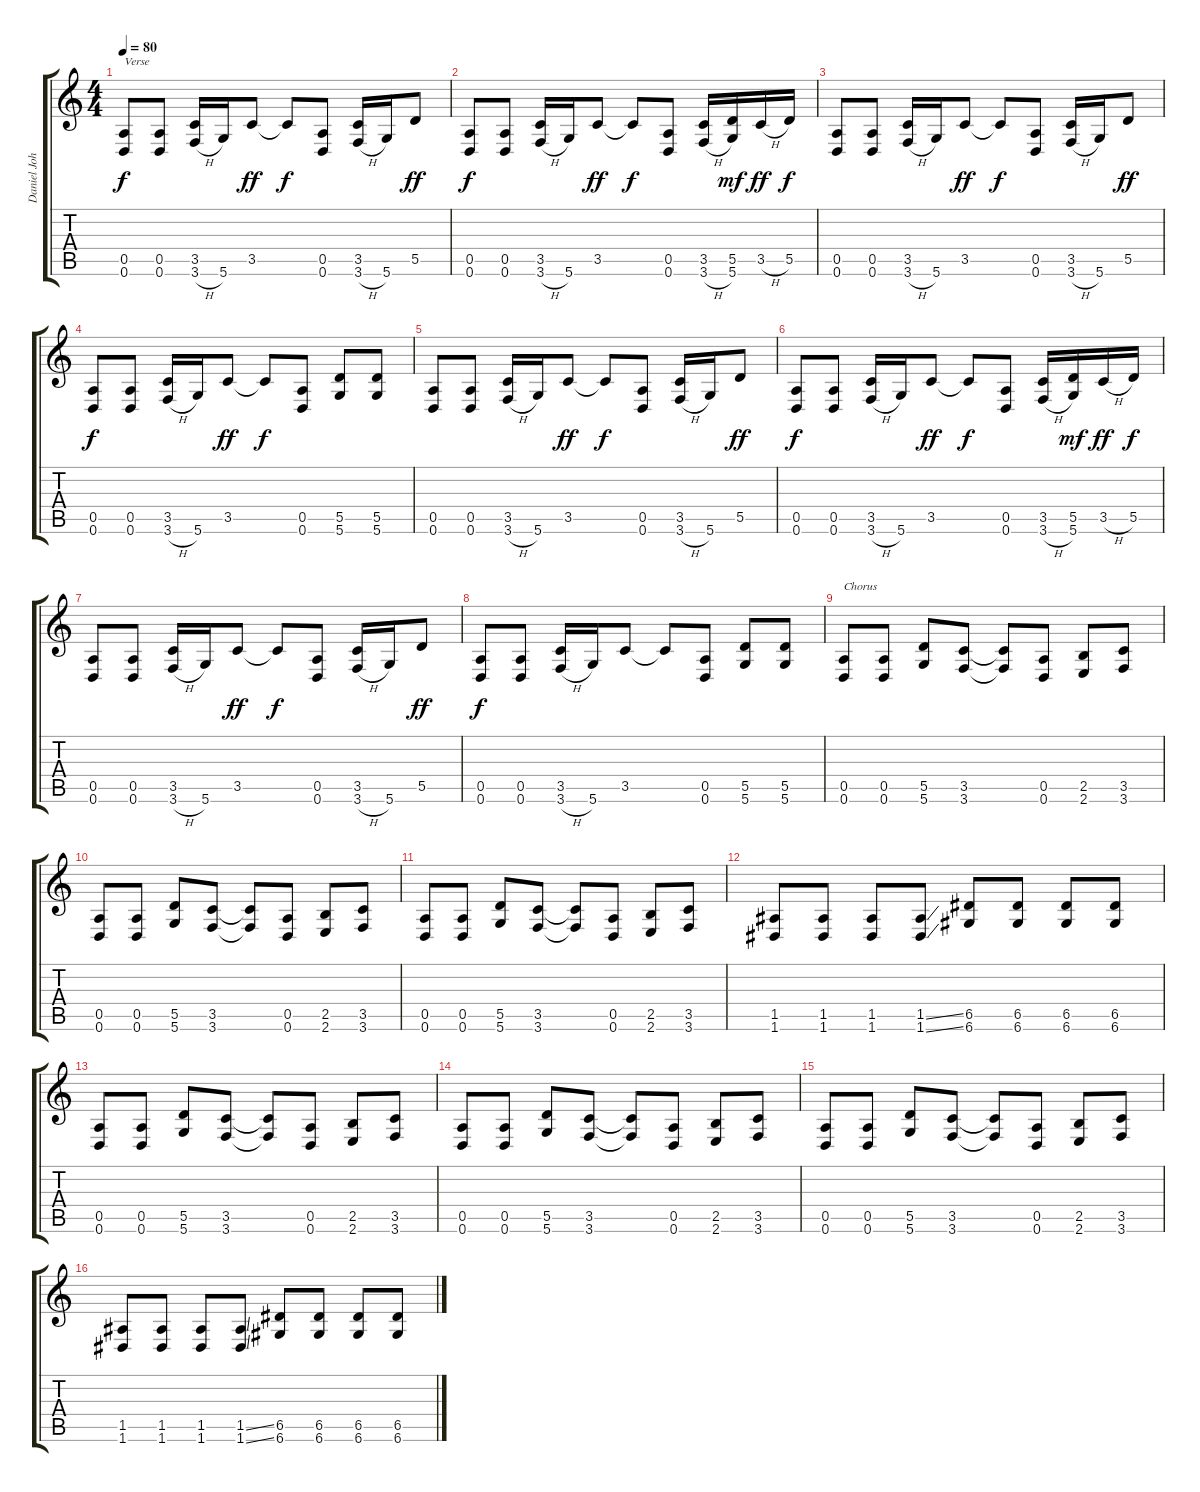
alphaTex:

\track ("Daniel Johns (Gtr 2)" "Daniel Joh") {instrument distortionguitar}
\staff {score tabs}
\tuning (E4 B3 G3 D3 A2 D2) {hide}
\ts (4 4)
\tempo 80
\clef g2
\ks c
(0.5 0.6).8{txt "Verse" dy f} (0.5 0.6).8 (3.5 3.6{h}).16 5.6.16 3.5.8{dy ff} 3.5{t}.8{dy f} (0.5 0.6).8 (3.5 3.6{h}).16 5.6.16 5.5.8{dy ff} |
(0.5 0.6).8{dy f} (0.5 0.6).8 (3.5 3.6{h}).16 5.6.16 3.5.8{dy ff} 3.5{t}.8{dy f} (0.5 0.6).8 (3.5 3.6{h}).16 (5.5 5.6).16{dy mf} 3.5{h}.16{dy ff} 5.5.16{dy f} |
(0.5 0.6).8 (0.5 0.6).8 (3.5 3.6{h}).16 5.6.16 3.5.8{dy ff} 3.5{t}.8{dy f} (0.5 0.6).8 (3.5 3.6{h}).16 5.6.16 5.5.8{dy ff} |
(0.5 0.6).8{dy f} (0.5 0.6).8 (3.5 3.6{h}).16 5.6.16 3.5.8{dy ff} 3.5{t}.8{dy f} (0.5 0.6).8 (5.5 5.6).8 (5.5 5.6).8 |
(0.5 0.6).8 (0.5 0.6).8 (3.5 3.6{h}).16 5.6.16 3.5.8{dy ff} 3.5{t}.8{dy f} (0.5 0.6).8 (3.5 3.6{h}).16 5.6.16 5.5.8{dy ff} |
(0.5 0.6).8{dy f} (0.5 0.6).8 (3.5 3.6{h}).16 5.6.16 3.5.8{dy ff} 3.5{t}.8{dy f} (0.5 0.6).8 (3.5 3.6{h}).16 (5.5 5.6).16{dy mf} 3.5{h}.16{dy ff} 5.5.16{dy f} |
(0.5 0.6).8 (0.5 0.6).8 (3.5 3.6{h}).16 5.6.16 3.5.8{dy ff} 3.5{t}.8{dy f} (0.5 0.6).8 (3.5 3.6{h}).16 5.6.16 5.5.8{dy ff} |
(0.5 0.6).8{dy f} (0.5 0.6).8 (3.5 3.6{h}).16 5.6.16 3.5.8 3.5{t}.8 (0.5 0.6).8 (5.5 5.6).8 (5.5 5.6).8 |
(0.5 0.6).8{txt "Chorus"} (0.5 0.6).8 (5.5 5.6).8 (3.5 3.6).8 (3.5{t} 3.6{t}).8 (0.5 0.6).8 (2.5 2.6).8 (3.5 3.6).8 |
(0.5 0.6).8 (0.5 0.6).8 (5.5 5.6).8 (3.5 3.6).8 (3.5{t} 3.6{t}).8 (0.5 0.6).8 (2.5 2.6).8 (3.5 3.6).8 |
(0.5 0.6).8 (0.5 0.6).8 (5.5 5.6).8 (3.5 3.6).8 (3.5{t} 3.6{t}).8 (0.5 0.6).8 (2.5 2.6).8 (3.5 3.6).8 |
(1.5 1.6).8 (1.5 1.6).8 (1.5 1.6).8 (1.5{ss} 1.6{ss}).8 (6.5 6.6).8 (6.5 6.6).8 (6.5 6.6).8 (6.5 6.6).8 |
(0.5 0.6).8 (0.5 0.6).8 (5.5 5.6).8 (3.5 3.6).8 (3.5{t} 3.6{t}).8 (0.5 0.6).8 (2.5 2.6).8 (3.5 3.6).8 |
(0.5 0.6).8 (0.5 0.6).8 (5.5 5.6).8 (3.5 3.6).8 (3.5{t} 3.6{t}).8 (0.5 0.6).8 (2.5 2.6).8 (3.5 3.6).8 |
(0.5 0.6).8 (0.5 0.6).8 (5.5 5.6).8 (3.5 3.6).8 (3.5{t} 3.6{t}).8 (0.5 0.6).8 (2.5 2.6).8 (3.5 3.6).8 |
(1.5 1.6).8 (1.5 1.6).8 (1.5 1.6).8 (1.5{ss} 1.6{ss}).8 (6.5 6.6).8 (6.5 6.6).8 (6.5 6.6).8 (6.5 6.6).8
